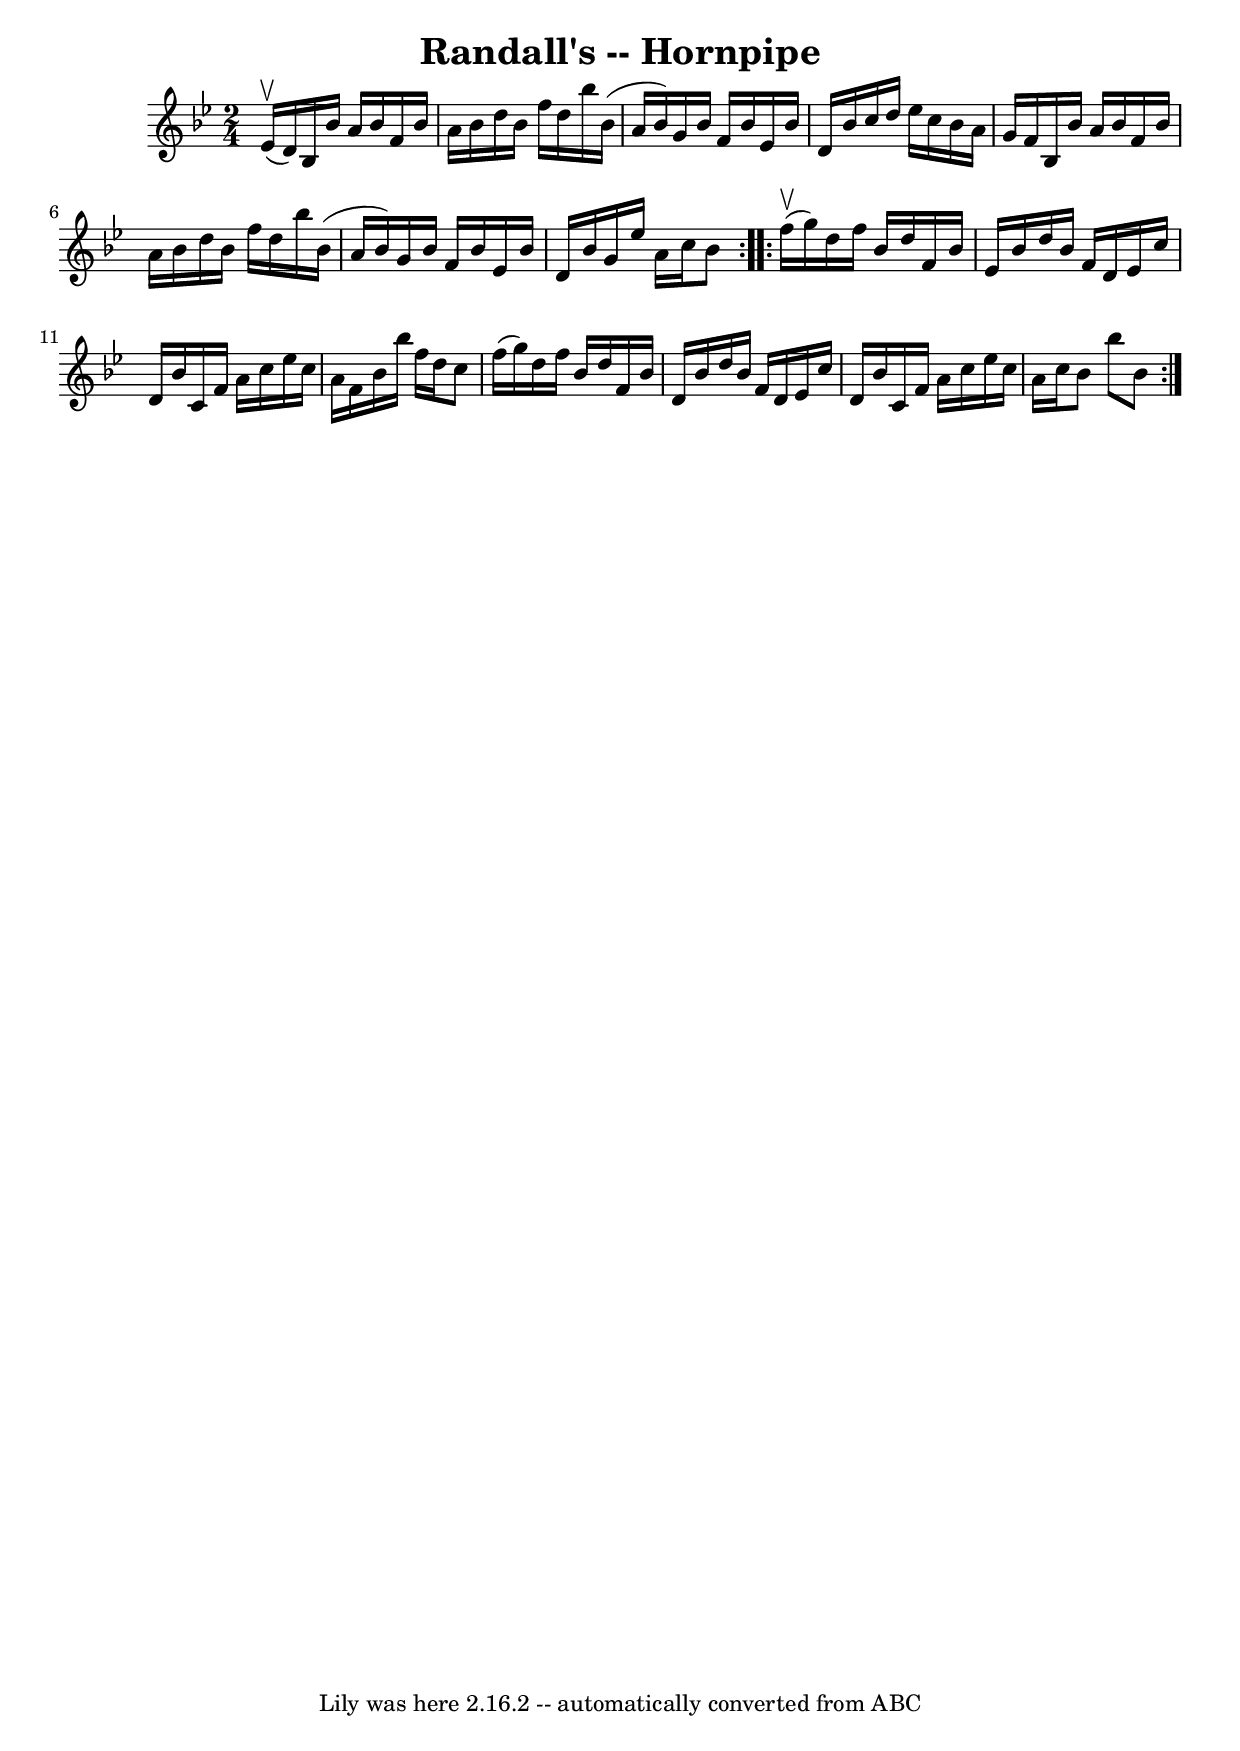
\version "2.16.2"
\include "Mammoth.ily"
\header {
  %% book = "Cole's 1000 Fiddle Tunes"
  crossRefNumber = "1"
  footnotes = ""
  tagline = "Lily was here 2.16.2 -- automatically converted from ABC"
  title = "Randall's -- Hornpipe"

}
voicedefault =  {



  \repeat volta 2 {

    \time 2/4      \key bes \major ees'16 (^\upbow d'16)  |
    bes16         bes'16 a'16 bes'16 f'16 bes'16 a'16 bes'16   |
    d''16       bes'16 f''16 d''16 bes''16 bes'16 (a'16 bes'16)  |
         g'16 bes'16 f'16 bes'16 ees'16 bes'16 d'16 bes'16    |
    c''16 d''16 ees''16 c''16 bes'16 a'16 g'16 f'16  |
    bes16 bes'16 a'16 bes'16 f'16 bes'16 a'16         bes'16   |
    d''16 bes'16 f''16 d''16 bes''16 bes'16 (     a'16 bes'16)  |
    g'16 bes'16 f'16 bes'16 ees'16         bes'16 d'16 bes'16   |
    g'16 ees''16 a'16 c''16 bes'8  

  }     
  \repeat volta 2 {     f''16 (^\upbow g''16)  |
    d''16         f''16 bes'16 d''16 f'16 bes'16 ees'16 bes'16   |
         d''16 bes'16 f'16 d'16 ees'16 c''16 d'16 bes'16   |
         c'16 f'16 a'16 c''16 ees''16 c''16 a'16 f'16   |
         bes'16 bes''16 f''16 d''16 c''8 f''16 (g''16)  |
         d''16 f''16 bes'16 d''16 f'16 bes'16 d'16 bes'16   |
         d''16 bes'16 f'16 d'16 ees'16 c''16 d'16 bes'16    |
    c'16 f'16 a'16 c''16 ees''16 c''16 a'16 c''16   |
    bes'8 bes''8 bes'8  
  }   

}

\score{
  <<

    \context Staff="default"
    {
      \voicedefault 
      
    }

  >>
  \layout {
    
  }
  \midi {
  }

}
